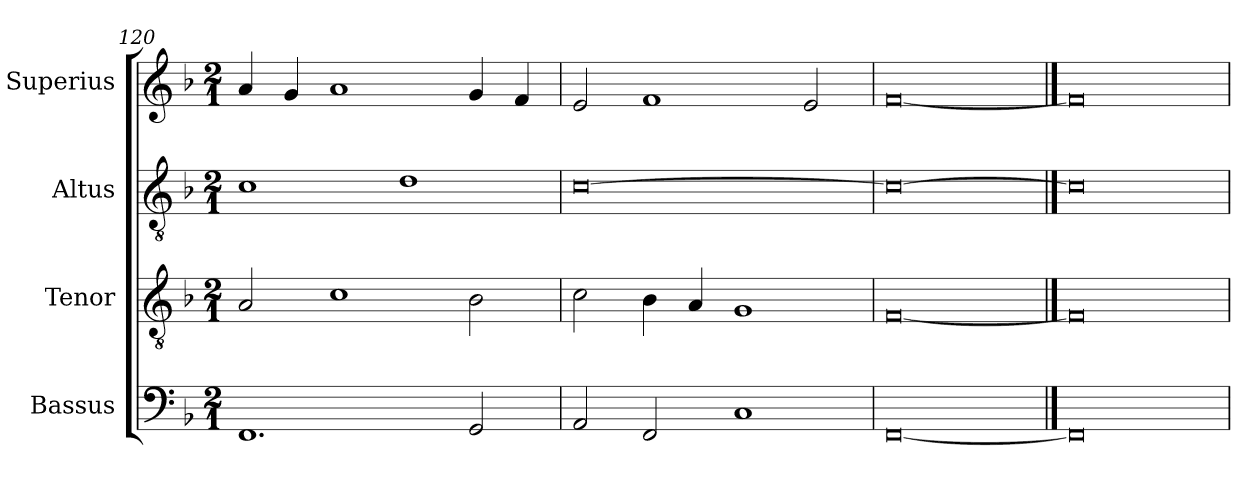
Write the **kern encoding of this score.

**kern	**kern	**kern	**kern
*part4	*part3	*part2	*part1
*staff4	*staff3	*staff2	*staff1
*I"Bassus	*I"Tenor	*I"Altus	*I"Superius
*I'B	*I'T	*I'A	*I'S
*clefF4	*clefGv2	*clefGv2	*clefG2
*k[b-]	*k[b-]	*k[b-]	*k[b-]
*F:	*F:	*F:	*F:
*M2/1	*M2/1	*M2/1	*M2/1
=120	=120	=120	=120
1.FF	2A	1c	4a
.	.	.	4g
.	1c	.	1a
.	.	1d	.
2GG	2B-	.	4g
.	.	.	4f
=121	=121	=121	=121
2AA	2c	[0c	2e
2FF	4B-	.	1f
.	4A	.	.
1C	1G	.	.
.	.	.	2e
=122	=122	=122	=122
[0FF	[0F	0c_	[0f
==123	==123	==123	==123
0FF]	0F]	0c]	0f]
=	=	=	=
*-	*-	*-	*-
